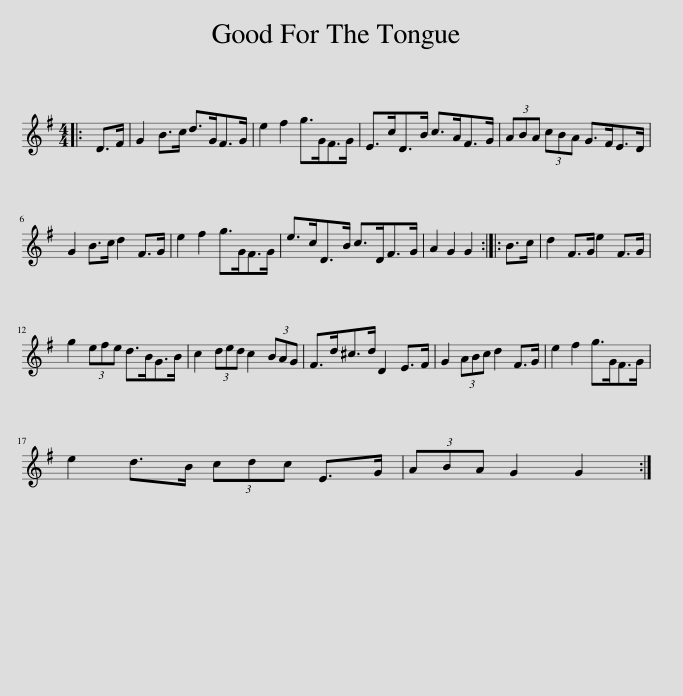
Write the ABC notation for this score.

X:1
L:1/8
M:4/4
I:linebreak $
K:G
V:1 treble
V:1
|: D>F | G2 B>c d>GF>G | e2 f2 g>GF>G | E>cD>B c>AF>G | (3ABA (3cBA G>FE>D |$ %5
 G2 B>c d2 F>G | e2 f2 g>GF>G | e>cD>B c>DF>G | A2 G2 G2 :: B>c | %10
 d2 F>G e2 F>G |$ g2 (3efe d>BG>B | c2 (3ded c2 (3BAG | F>d^c>d D2 E>F | G2 (3ABc d2 F>G | %15
 e2 f2 g>GF>G |$ e2 d>B (3cdc E>G | (3ABA G2 G2 :| %18
